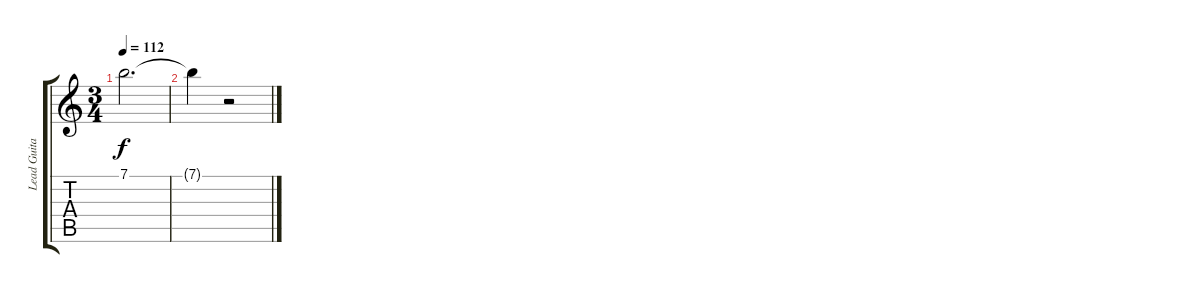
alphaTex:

\track ("Lead Guitar (David Gilmour)" "Lead Guita") {instrument distortionguitar}
\staff {score tabs}
\tuning (E4 B3 G3 D3 A2 E2) {hide}
\ts (3 4)
\tempo 112
\clef g2
\ks c
7.1.2{d dy f} |
7.1{t}.4 r.2
